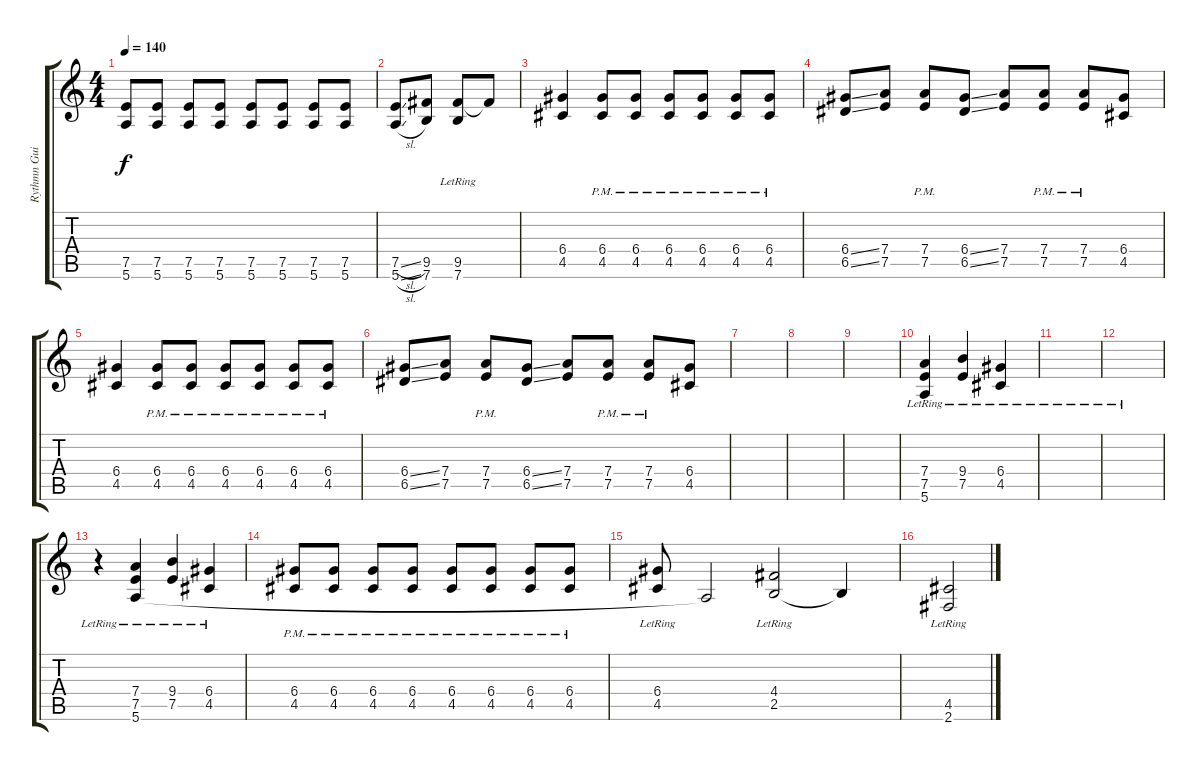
\track ("Rythmn Guitar" "Rythmn Gui") {instrument distortionguitar}
\staff {score tabs}
\tuning (E4 B3 G3 D3 A2 E2) {hide}
\ts (4 4)
\tempo 140
\clef g2
\ks c
(7.5 5.6).8{dy f} (7.5 5.6).8 (7.5 5.6).8 (7.5 5.6).8 (7.5 5.6).8 (7.5 5.6).8 (7.5 5.6).8 (7.5 5.6).8 |
(7.5{sl} 5.6{sl}).8 (9.5 7.6).8 (9.5{lr} 7.6{lr}).8 9.5{t}.8 |
(6.4 4.5).4 (6.4{pm} 4.5{pm}).8 (6.4{pm} 4.5{pm}).8 (6.4{pm} 4.5{pm}).8 (6.4{pm} 4.5{pm}).8 (6.4{pm} 4.5{pm}).8 (6.4{pm} 4.5{pm}).8 |
(6.4{ss} 6.5{ss}).8 (7.4 7.5).8 (7.4{pm} 7.5{pm}).8 (6.4{ss} 6.5{ss}).8 (7.4 7.5).8 (7.4{pm} 7.5{pm}).8 (7.4{pm} 7.5{pm}).8 (6.4 4.5).8 |
(6.4 4.5).4 (6.4{pm} 4.5{pm}).8 (6.4{pm} 4.5{pm}).8 (6.4{pm} 4.5{pm}).8 (6.4{pm} 4.5{pm}).8 (6.4{pm} 4.5{pm}).8 (6.4{pm} 4.5{pm}).8 |
(6.4{ss} 6.5{ss}).8 (7.4 7.5).8 (7.4{pm} 7.5{pm}).8 (6.4{ss} 6.5{ss}).8 (7.4 7.5).8 (7.4{pm} 7.5{pm}).8 (7.4{pm} 7.5{pm}).8 (6.4 4.5).8 |
|
|
|
(7.4{lr} 7.5{lr} 5.6{lr}).4 (9.4{lr} 7.5{lr}).4 (6.4{lr} 4.5{lr}).4 |
|
|
r.4 (7.4{lr} 7.5{lr} 5.6{lr}).4 (9.4{lr} 7.5{lr}).4 (6.4{lr} 4.5{lr}).4 |
(6.4{pm} 4.5{pm}).8 (6.4{pm} 4.5{pm}).8 (6.4{pm} 4.5{pm}).8 (6.4{pm} 4.5{pm}).8 (6.4{pm} 4.5{pm}).8 (6.4{pm} 4.5{pm}).8 (6.4{pm} 4.5{pm}).8 (6.4{pm} 4.5{pm}).8 |
(6.4{lr} 4.5{lr}).8 5.6{t}.2 (4.4{lr} 2.5{lr}).2 2.5{t}.4 |
(4.5{lr} 2.6{lr}).2
